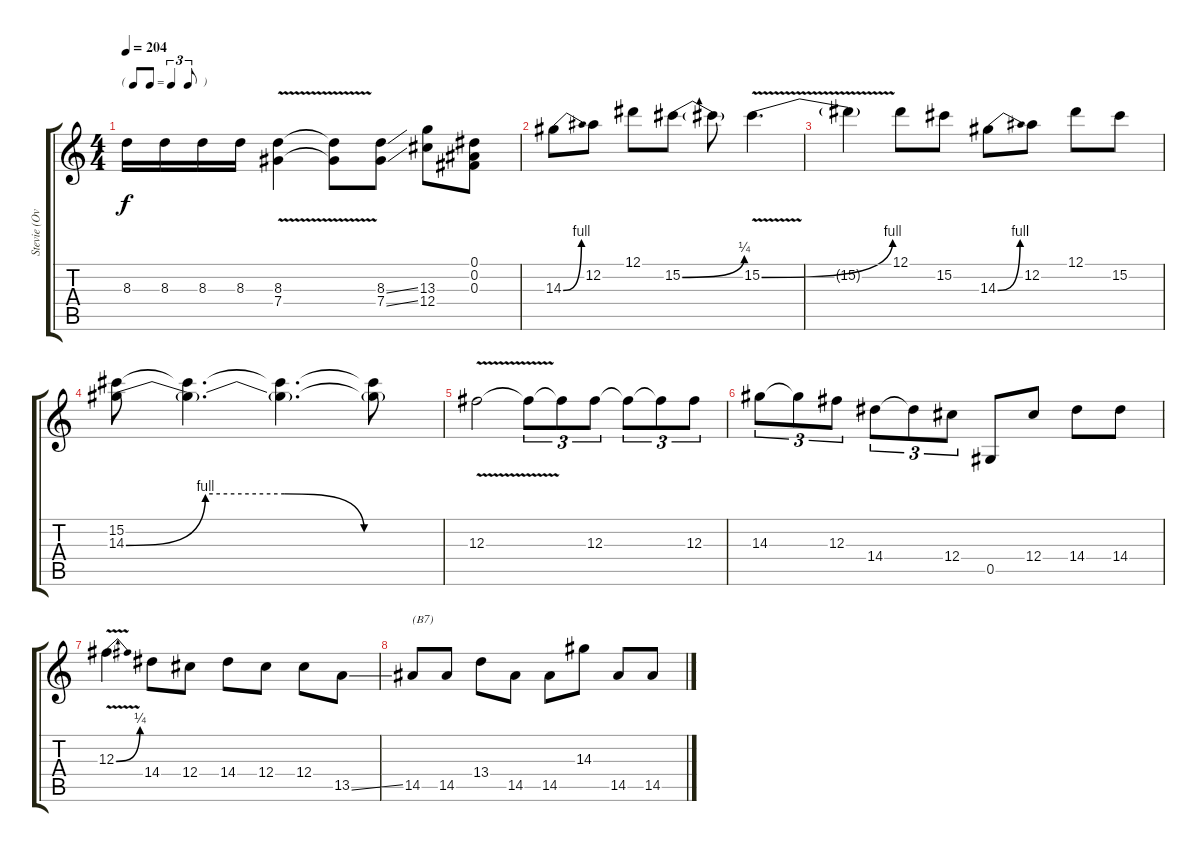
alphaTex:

\track ("Stevie (Overdrive Guitar)" "Stevie (Ov") {instrument overdrivenguitar}
\staff {score tabs}
\tuning (Eb4 Bb3 Gb3 Db3 Ab2 Eb2) {hide}
\ts (4 4)
\tf triplet8th
\tempo 204
\clef g2
\ks c
8.3.16{dy f} 8.3.16 8.3.16 8.3.16 (8.3{v} 7.4{v}).4 (8.3{t} 7.4{t}).8 (8.3{ss} 7.4{ss}).8 (13.3 12.4).8 (0.1 0.2 0.3).8 |
14.3{be (bend 0 0 60 4)}.8 12.2.8 12.1.8 15.2{be (bend 0 0 60 1)}.8 15.2{t}.8 15.2{be (bend 0 0 60 4) v}.4{d} |
15.2{t}.4 12.1.8 15.2.8 14.3{be (bend 0 0 60 4)}.8 12.2.8 12.1.8 15.2.8 |
(15.2 14.3{be (custom 0 0 15 4 30 4 45 0 60 0)}).8 (15.2{t} 14.3{t}).4{d} (15.2{t} 14.3{t}).4{d} (15.2{t} 14.3{t}).8 |
12.3{v}.2 12.3{t}.8{tu (3 2)} 12.3{t}.8{tu (3 2)} 12.3.8{tu (3 2)} 12.3{t}.8{tu (3 2)} 12.3{t}.8{tu (3 2)} 12.3.8{tu (3 2)} |
14.3.8{tu (3 2)} 14.3{t}.8{tu (3 2)} 12.3.8{tu (3 2)} 14.4.8{tu (3 2)} 14.4{t}.8{tu (3 2)} 12.4.8{tu (3 2)} 0.5.8 12.4.8 14.4.8 14.4.8 |
12.3{be (bend 0 0 60 1) v}.4 14.4.8 12.4.8 14.4.8 12.4.8 12.4.8 13.5{ss}.8 |
14.5.8{txt "(B7)"} 14.5.8 13.4.8 14.5.8 14.5.8 14.3.8 14.5.8 14.5.8
